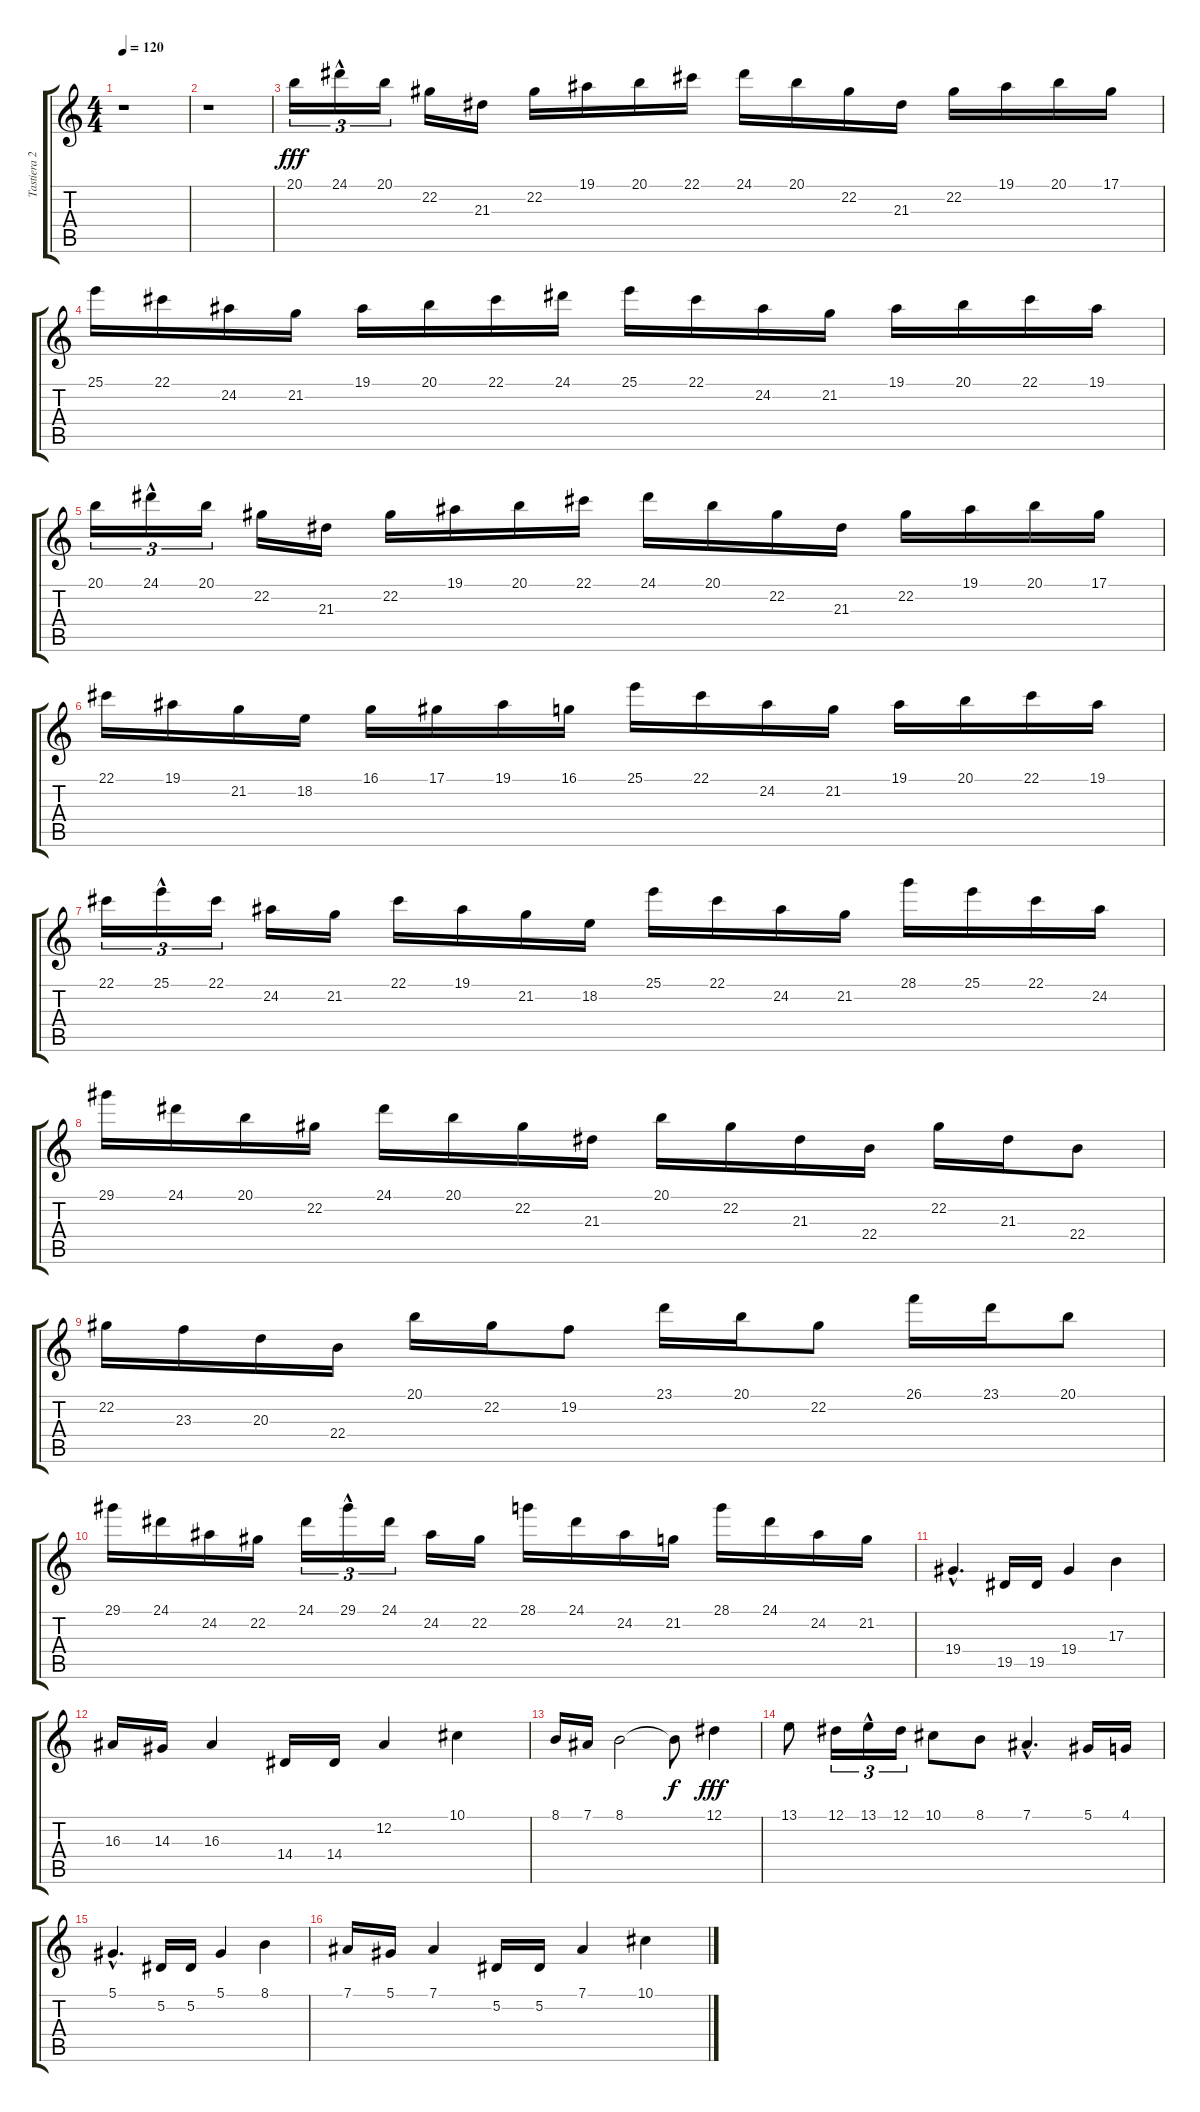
\track ("Tastiera 2" "Tastiera 2") {instrument synthstrings2}
\staff {score tabs}
\tuning (Eb4 Bb3 Gb3 Db3 Ab2 Eb2) {hide}
\ts (4 4)
\tempo 120
\clef g2
\ks c
r.1{dy fff} |
r.1 |
20.1.16{tu (3 2)} 24.1{hac}.16{tu (3 2)} 20.1.16{tu (3 2)} 22.2.16 21.3.16 22.2.16 19.1.16 20.1.16 22.1.16 24.1.16 20.1.16 22.2.16 21.3.16 22.2.16 19.1.16 20.1.16 17.1.16 |
25.1.16 22.1.16 24.2.16 21.2.16 19.1.16 20.1.16 22.1.16 24.1.16 25.1.16 22.1.16 24.2.16 21.2.16 19.1.16 20.1.16 22.1.16 19.1.16 |
20.1.16{tu (3 2)} 24.1{hac}.16{tu (3 2)} 20.1.16{tu (3 2)} 22.2.16 21.3.16 22.2.16 19.1.16 20.1.16 22.1.16 24.1.16 20.1.16 22.2.16 21.3.16 22.2.16 19.1.16 20.1.16 17.1.16 |
22.1.16 19.1.16 21.2.16 18.2.16 16.1.16 17.1.16 19.1.16 16.1.16 25.1.16 22.1.16 24.2.16 21.2.16 19.1.16 20.1.16 22.1.16 19.1.16 |
22.1.16{tu (3 2)} 25.1{hac}.16{tu (3 2)} 22.1.16{tu (3 2)} 24.2.16 21.2.16 22.1.16 19.1.16 21.2.16 18.2.16 25.1.16 22.1.16 24.2.16 21.2.16 28.1.16 25.1.16 22.1.16 24.2.16 |
29.1.16 24.1.16 20.1.16 22.2.16 24.1.16 20.1.16 22.2.16 21.3.16 20.1.16 22.2.16 21.3.16 22.4.16 22.2.16 21.3.16 22.4.8 |
22.2.16 23.3.16 20.3.16 22.4.16 20.1.16 22.2.16 19.2.8 23.1.16 20.1.16 22.2.8 26.1.16 23.1.16 20.1.8 |
29.1.16 24.1.16 24.2.16 22.2.16 24.1.16{tu (3 2)} 29.1{hac}.16{tu (3 2)} 24.1.16{tu (3 2)} 24.2.16 22.2.16 28.1.16 24.1.16 24.2.16 21.2.16 28.1.16 24.1.16 24.2.16 21.2.16 |
19.4{hac}.4{d} 19.5.16 19.5.16 19.4.4 17.3.4 |
16.3.16 14.3.16 16.3.4 14.4.16 14.4.16 12.2.4 10.1.4 |
8.1.16 7.1.16 8.1.2 8.1{t}.8{dy f} 12.1.4{dy fff} |
13.1.8 12.1.16{tu (3 2)} 13.1{hac}.16{tu (3 2)} 12.1.16{tu (3 2)} 10.1.8 8.1.8 7.1{hac}.4{d} 5.1.16 4.1.16 |
5.1{hac}.4{d} 5.2.16 5.2.16 5.1.4 8.1.4 |
7.1.16 5.1.16 7.1.4 5.2.16 5.2.16 7.1.4 10.1.4
